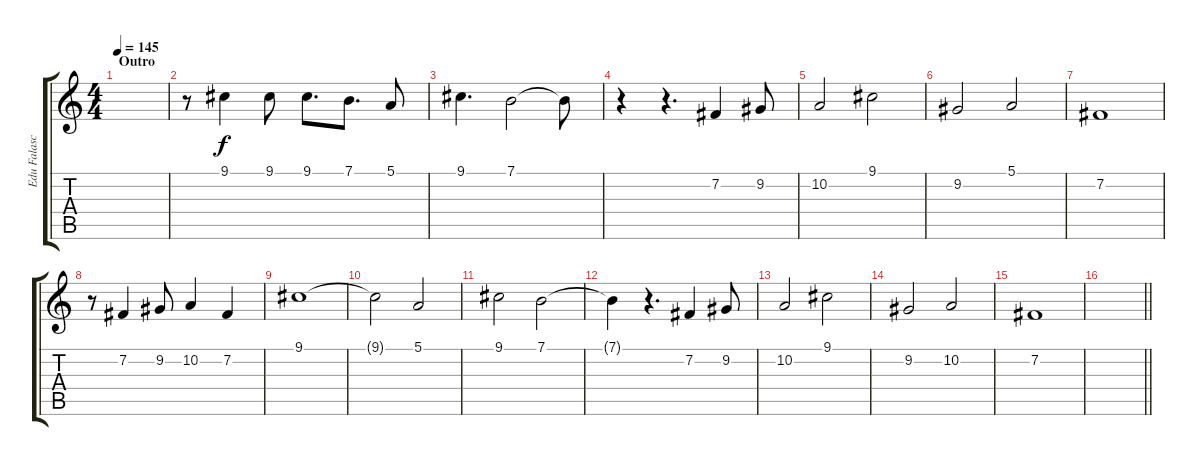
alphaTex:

\track ("Edu Falaschi" "Edu Falasc") {instrument oboe}
\staff {score tabs}
\tuning (E4 B3 G3 D3 A2 E2) {hide}
\ts (4 4)
\section ("" "Outro")
\tempo 145
\clef g2
\ks c
|
r.8 9.1.4 9.1.8 9.1.8{d} 7.1.8{d} 5.1.8 |
9.1.4{d} 7.1.2 7.1{t}.8 |
r.4 r.4{d} 7.2.4 9.2.8 |
10.2.2 9.1.2 |
9.2.2 5.1.2 |
7.2.1 |
r.8 7.2.4 9.2.8 10.2.4 7.2.4 |
9.1.1 |
9.1{t}.2 5.1.2 |
9.1.2 7.1.2 |
7.1{t}.4 r.4{d} 7.2.4 9.2.8 |
10.2.2 9.1.2 |
9.2.2 10.2.2 |
7.2.1 |
\barLineRight lightlight
